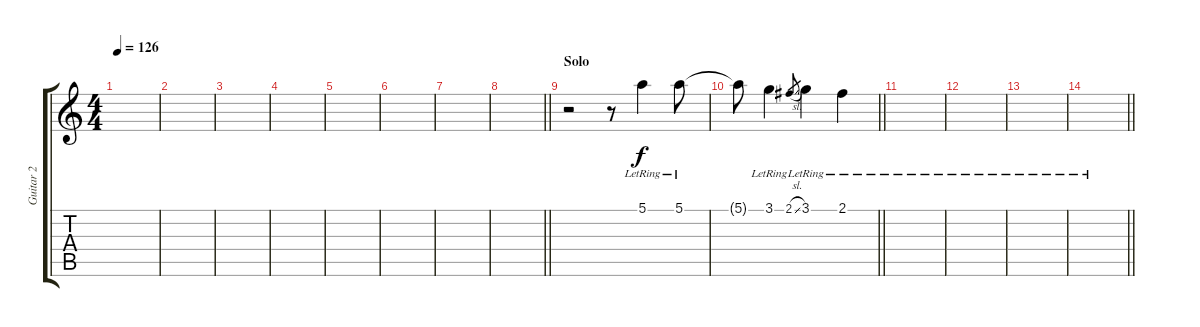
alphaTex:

\track ("Guitar 2" "Guitar 2") {instrument electricguitarjazz}
\staff {score tabs}
\tuning (E4 B3 G3 D3 A2 E2) {hide}
\ts (4 4)
\tempo 126
\clef g2
\ks c
|
|
|
|
|
|
|
\barLineRight lightlight
|
\section ("" "Solo")
r.2 r.8 5.1{lr}.4 5.1{lr}.8 |
\barLineRight lightlight
5.1{t}.8 3.1{lr}.4 2.1{sl}.8{gr} 3.1{lr}.4 2.1{lr}.4 |
|
|
|
\barLineRight lightlight
